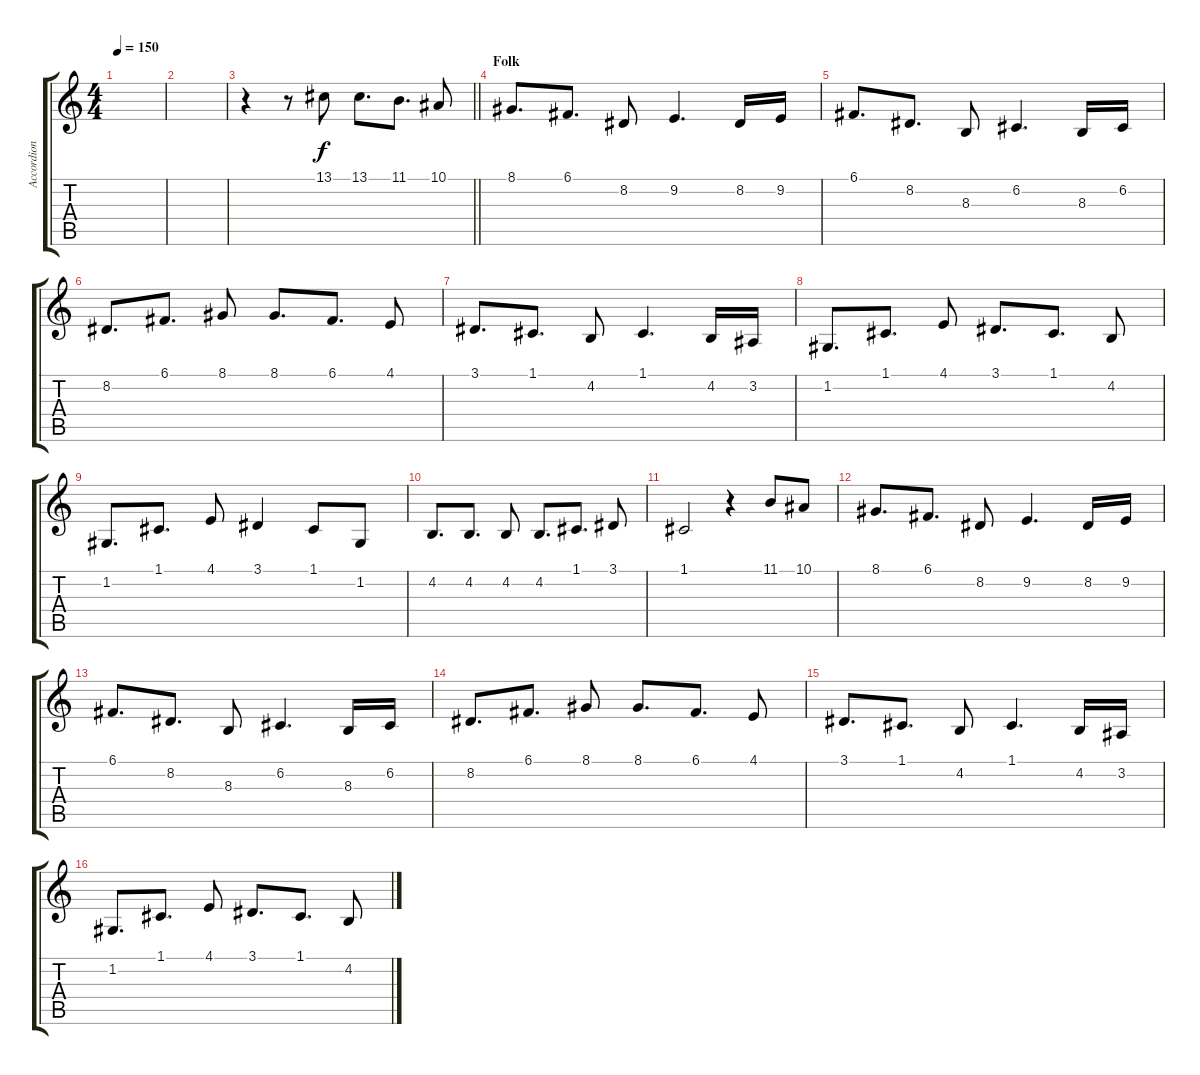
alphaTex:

\track ("Accordion" "Accordion") {instrument accordion}
\staff {score tabs}
\tuning (C4 G3 Eb3 Bb2 F2 C2) {hide}
\ts (4 4)
\tempo 150
\clef g2
\ks c
|
|
\barLineRight lightlight
r.4 r.8 13.1.8 13.1.8{d} 11.1.8{d} 10.1.8 |
\section ("" "Folk")
8.1.8{d} 6.1.8{d} 8.2.8 9.2.4{d} 8.2.16 9.2.16 |
6.1.8{d} 8.2.8{d} 8.3.8 6.2.4{d} 8.3.16 6.2.16 |
8.2.8{d} 6.1.8{d} 8.1.8 8.1.8{d} 6.1.8{d} 4.1.8 |
3.1.8{d} 1.1.8{d} 4.2.8 1.1.4{d} 4.2.16 3.2.16 |
1.2.8{d} 1.1.8{d} 4.1.8 3.1.8{d} 1.1.8{d} 4.2.8 |
1.2.8{d} 1.1.8{d} 4.1.8 3.1.4 1.1.8 1.2.8 |
4.2.8{d} 4.2.8{d} 4.2.8 4.2.8{d} 1.1.8{d} 3.1.8 |
1.1.2 r.4 11.1.8 10.1.8 |
8.1.8{d} 6.1.8{d} 8.2.8 9.2.4{d} 8.2.16 9.2.16 |
6.1.8{d} 8.2.8{d} 8.3.8 6.2.4{d} 8.3.16 6.2.16 |
8.2.8{d} 6.1.8{d} 8.1.8 8.1.8{d} 6.1.8{d} 4.1.8 |
3.1.8{d} 1.1.8{d} 4.2.8 1.1.4{d} 4.2.16 3.2.16 |
1.2.8{d} 1.1.8{d} 4.1.8 3.1.8{d} 1.1.8{d} 4.2.8
